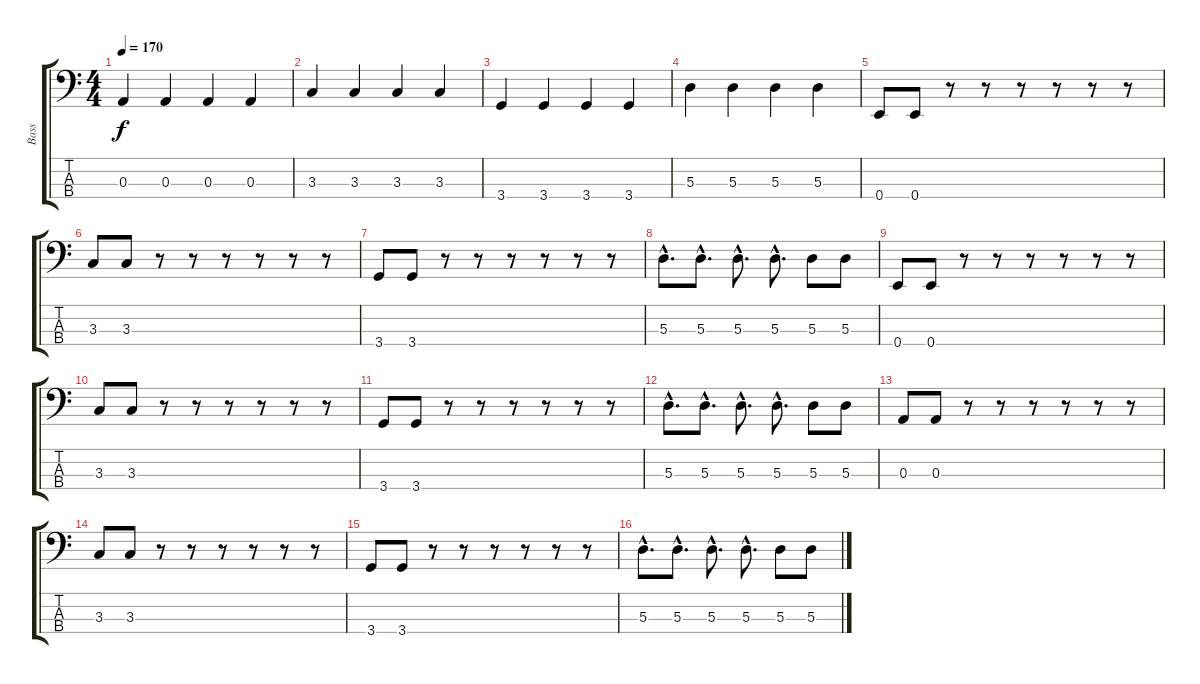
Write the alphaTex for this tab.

\track ("Bass" "Bass") {instrument electricbassfinger}
\staff {score tabs}
\tuning (G2 D2 A1 E1) {hide}
\ts (4 4)
\tempo 170
\clef f4
\ks c
0.3.4{dy f} 0.3.4 0.3.4 0.3.4 |
3.3.4 3.3.4 3.3.4 3.3.4 |
3.4.4 3.4.4 3.4.4 3.4.4 |
5.3.4 5.3.4 5.3.4 5.3.4 |
0.4.8 0.4.8 r.8 r.8 r.8 r.8 r.8 r.8 |
3.3.8 3.3.8 r.8 r.8 r.8 r.8 r.8 r.8 |
3.4.8 3.4.8 r.8 r.8 r.8 r.8 r.8 r.8 |
5.3{hac}.8{d} 5.3{hac}.8{d} 5.3{hac}.8{d} 5.3{hac}.8{d} 5.3.8 5.3.8 |
0.4.8 0.4.8 r.8 r.8 r.8 r.8 r.8 r.8 |
3.3.8 3.3.8 r.8 r.8 r.8 r.8 r.8 r.8 |
3.4.8 3.4.8 r.8 r.8 r.8 r.8 r.8 r.8 |
5.3{hac}.8{d} 5.3{hac}.8{d} 5.3{hac}.8{d} 5.3{hac}.8{d} 5.3.8 5.3.8 |
0.3.8 0.3.8 r.8 r.8 r.8 r.8 r.8 r.8 |
3.3.8 3.3.8 r.8 r.8 r.8 r.8 r.8 r.8 |
3.4.8 3.4.8 r.8 r.8 r.8 r.8 r.8 r.8 |
5.3{hac}.8{d} 5.3{hac}.8{d} 5.3{hac}.8{d} 5.3{hac}.8{d} 5.3.8 5.3.8
